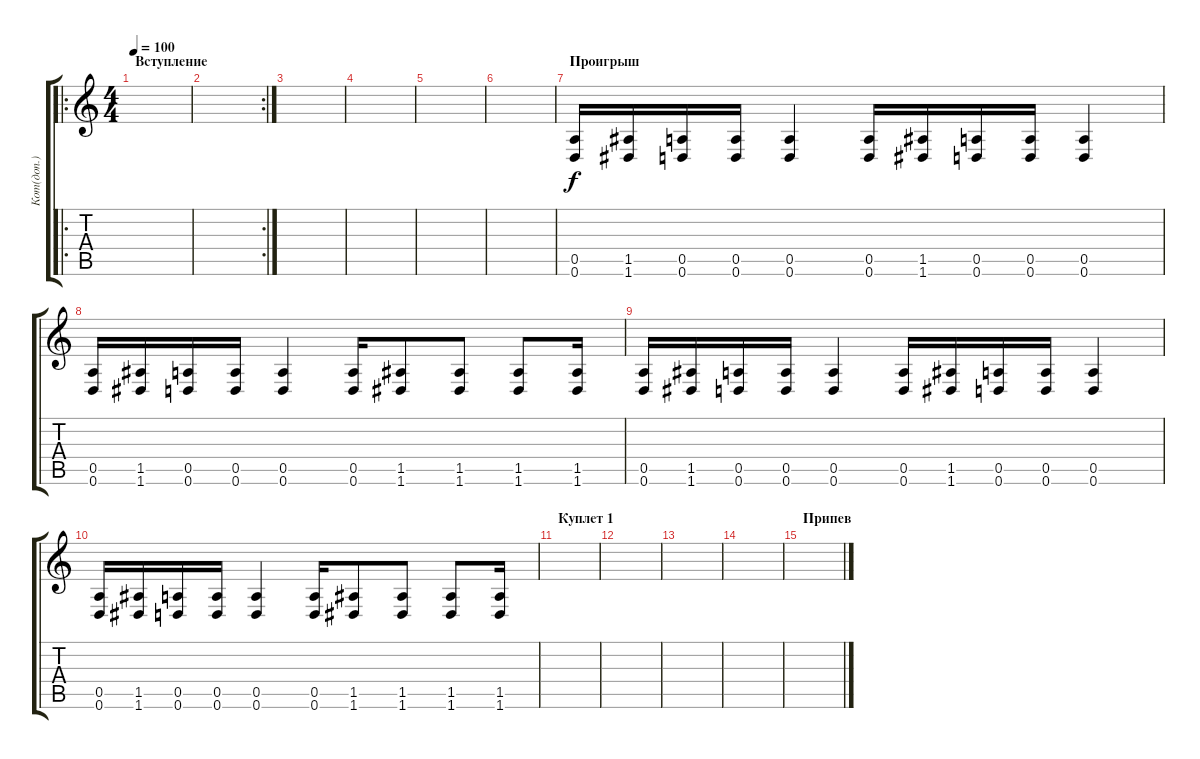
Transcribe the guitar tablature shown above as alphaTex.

\track ("Кот(доп.)" "Кот(доп.)") {instrument distortionguitar}
\staff {score tabs}
\tuning (E4 B3 G3 D3 A2 D2) {hide}
\ro
\ts (4 4)
\section ("" "Вступление")
\tempo 100
\clef g2
\ks c
|
\rc 2
|
|
|
|
|
\section ("" "Проигрыш")
(0.5 0.6).16 (1.5 1.6).16 (0.5 0.6).16 (0.5 0.6).16 (0.5 0.6).4 (0.5 0.6).16 (1.5 1.6).16 (0.5 0.6).16 (0.5 0.6).16 (0.5 0.6).4 |
(0.5 0.6).16 (1.5 1.6).16 (0.5 0.6).16 (0.5 0.6).16 (0.5 0.6).4 (0.5 0.6).16 (1.5 1.6).8 (1.5 1.6).8 (1.5 1.6).8 (1.5 1.6).16 |
(0.5 0.6).16 (1.5 1.6).16 (0.5 0.6).16 (0.5 0.6).16 (0.5 0.6).4 (0.5 0.6).16 (1.5 1.6).16 (0.5 0.6).16 (0.5 0.6).16 (0.5 0.6).4 |
(0.5 0.6).16 (1.5 1.6).16 (0.5 0.6).16 (0.5 0.6).16 (0.5 0.6).4 (0.5 0.6).16 (1.5 1.6).8 (1.5 1.6).8 (1.5 1.6).8 (1.5 1.6).16 |
\section ("" "Куплет 1")
|
|
|
|
\section ("" "Припев")
